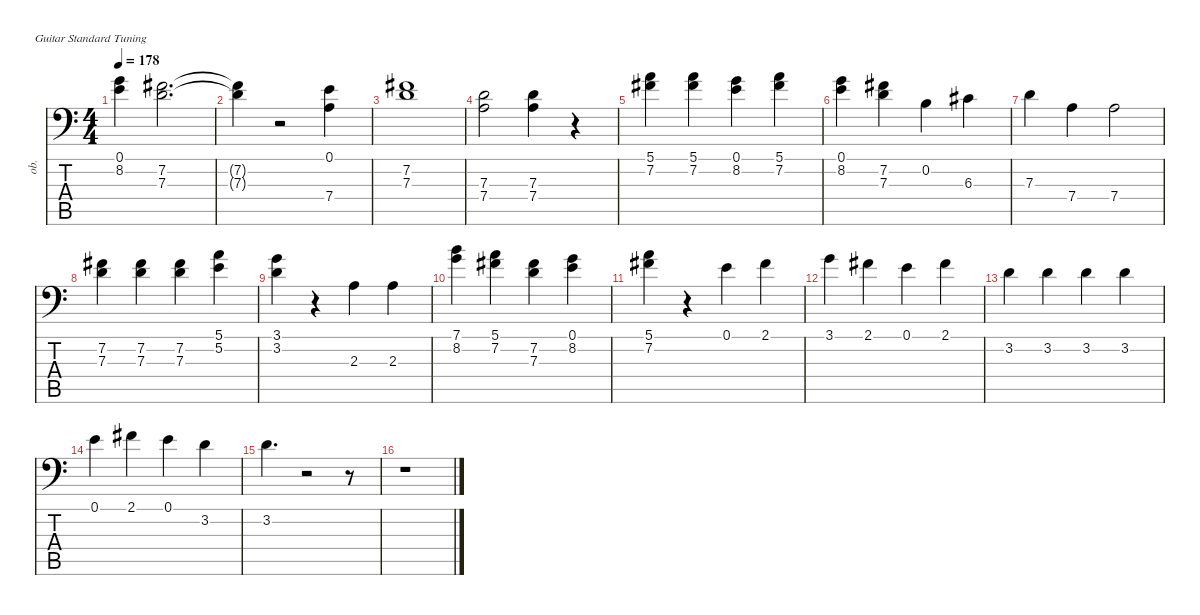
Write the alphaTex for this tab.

\defaultSystemsLayout 4
\hideDynamics
\bracketExtendMode nobrackets
\otherSystemsTrackNameOrientation horizontal
\track ("Vocals" "ob.") {mute instrument oboe}
\staff {score tabs}
\tuning (E4 B3 G3 D3 A2 E2)
\ts (4 4)
\tempo 178
\clef f4
\ks c
(0.1 8.2).4{dy fff beam Down} (7.2{acc #} 7.3).2{d dy ff beam Down} |
(7.2{t acc #} 7.3{t}).4{dy f beam Down} r.2{beam Down} (0.1 7.4).4{dy ff beam Down} |
(7.2{acc #} 7.3).1{beam Down} |
(7.3 7.4).2{beam Down} (7.3 7.4).4{beam Down} r.4{beam Down} |
(5.1 7.2{acc #}).4{beam Down} (5.1 7.2{acc #}).4{beam Down} (0.1 8.2).4{dy fff beam Down} (5.1 7.2{acc #}).4{dy ff beam Down} |
(0.1 8.2).4{dy fff beam Down} (7.2{acc #} 7.3).4{dy ff beam Down} 0.2.4{dy fff beam Down} 6.3{acc #}.4{beam Down} |
7.3.4{beam Down} 7.4.4{dy ff beam Down} 7.4.2{dy fff beam Down} |
(7.2{acc #} 7.3).4{dy ff beam Down} (7.2{acc #} 7.3).4{beam Down} (7.2{acc #} 7.3).4{beam Down} (5.1 5.2).4{beam Down} |
(3.1 3.2).4{beam Down} r.4{beam Down} 2.3.4{dy fff beam Down} 2.3.4{beam Down} |
(7.1 8.2).4{dy ff beam Down} (5.1 7.2{acc #}).4{beam Down} (7.2{acc #} 7.3).4{beam Down} (0.1 8.2).4{dy fff beam Down} |
(5.1 7.2{acc #}).4{dy ff beam Down} r.4{beam Down} 0.1.4{dy fff beam Down} 2.1{acc #}.4{beam Down} |
3.1.4{beam Down} 2.1{acc #}.4{beam Down} 0.1.4{beam Down} 2.1{acc #}.4{beam Down} |
3.2.4{beam Down} 3.2.4{beam Down} 3.2.4{beam Down} 3.2.4{beam Down} |
0.1.4{beam Down} 2.1{acc #}.4{beam Down} 0.1.4{beam Down} 3.2.4{dy ff beam Down} |
3.2.4{d dy fff beam Down} r.2{beam Down} r.8{beam Down} |
r.1{beam Down}
